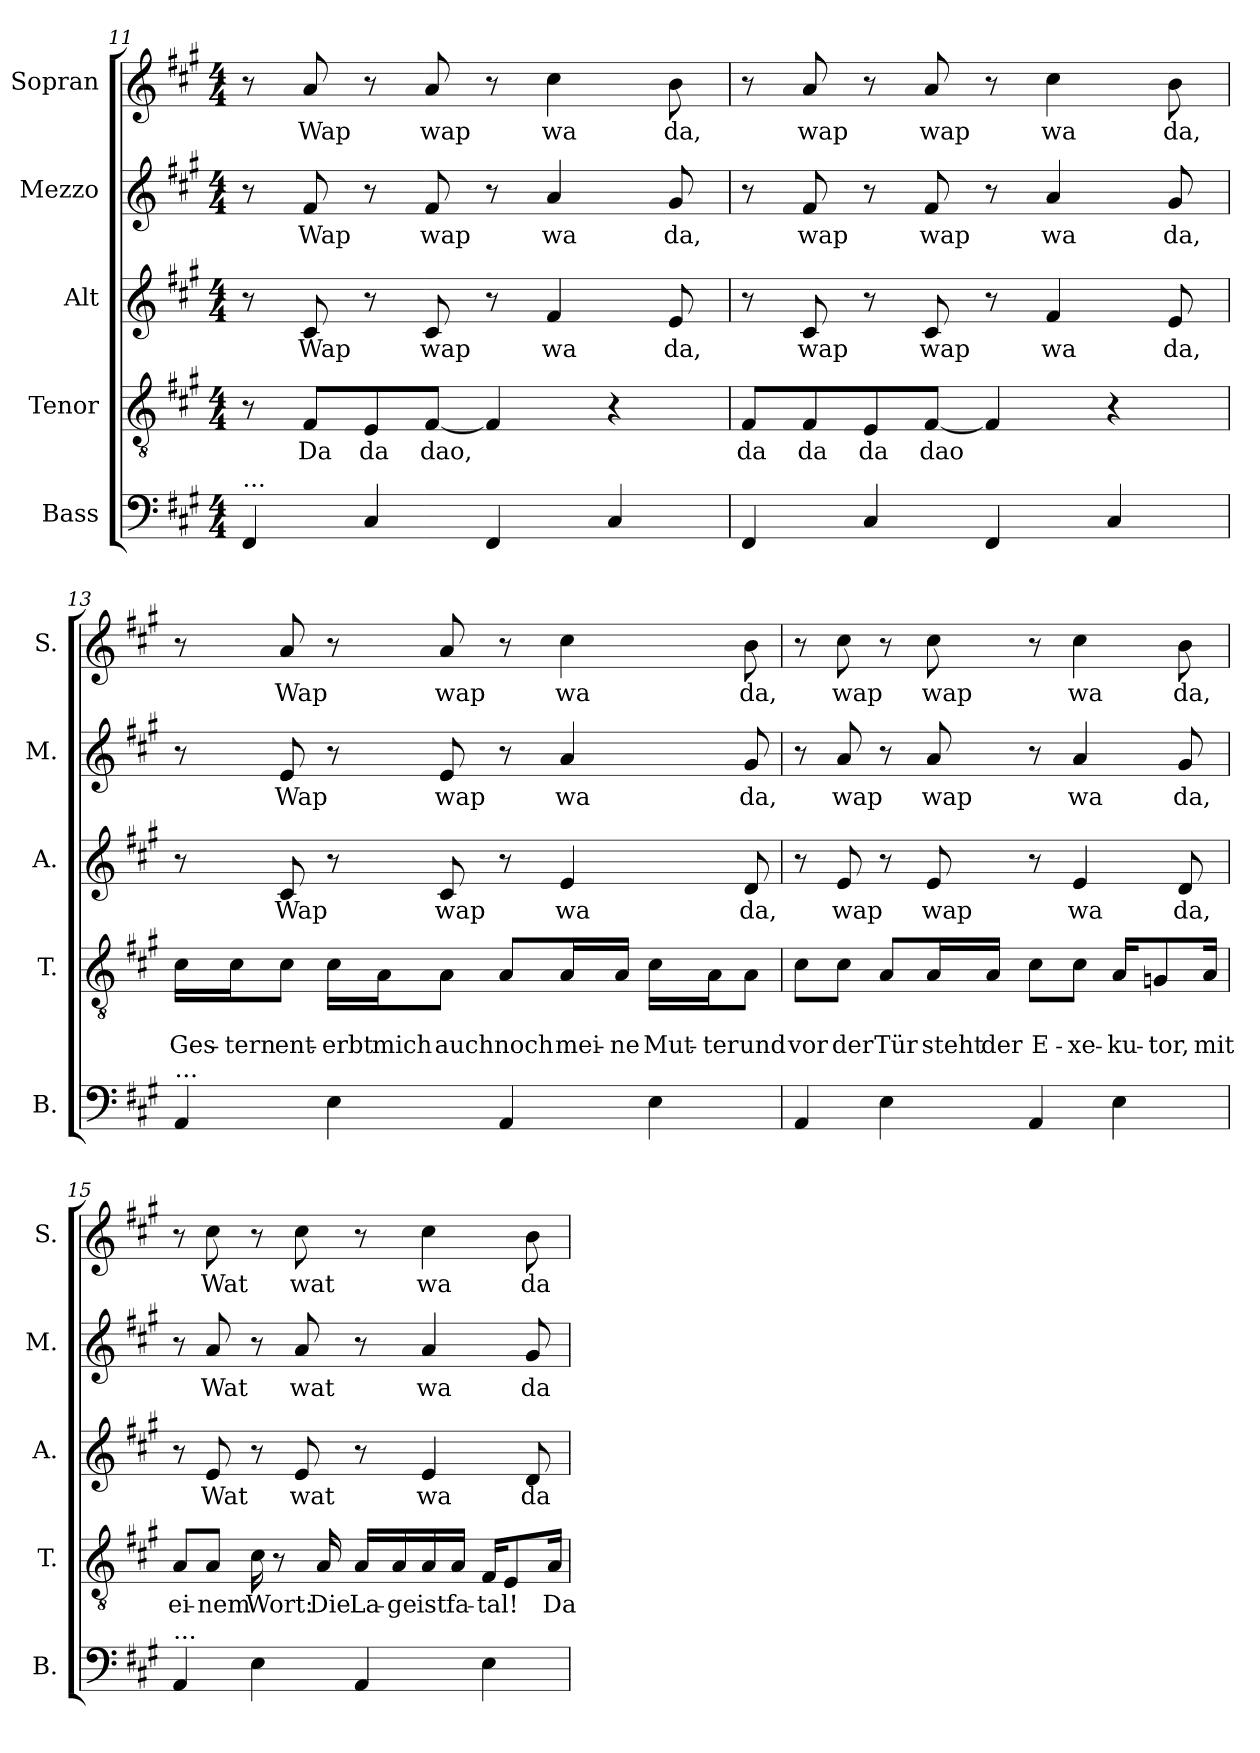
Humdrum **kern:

**kern	**kern	**text	**text	**kern	**text	**kern	**text	**kern	**text
*part5	*part4	*part4	*part4	*part3	*part3	*part2	*part2	*part1	*part1
*staff5	*staff4	*staff4	*staff4	*staff3	*staff3	*staff2	*staff2	*staff1	*staff1
*I"Bass	*I"Tenor	*	*	*I"Alt	*	*I"Mezzo	*	*I"Sopran	*
*I'B.	*I'T.	*	*	*I'A.	*	*I'M.	*	*I'S.	*
!!LO:LB:g=z
*clefF4	*clefGv2	*	*	*clefG2	*	*clefG2	*	*clefG2	*
*k[f#c#g#]	*k[f#c#g#]	*	*	*k[f#c#g#]	*	*k[f#c#g#]	*	*k[f#c#g#]	*
*M4/4	*M4/4	*	*	*M4/4	*	*M4/4	*	*M4/4	*
=11	=11	=11	=11	=11	=11	=11	=11	=11	=11
!LO:TX:a:t=...	!	!	!	!	!	!	!	!	!
4FF#/	8r	.	.	8r	.	8r	.	8r	.
!	!	!LO:LY:b	!	!	!LO:LY:b	!	!LO:LY:b	!	!LO:LY:b
.	8F#/L	Da	.	8c#/	Wap	8f#/	Wap	8a/	Wap
!	!	!LO:LY:b	!	!	!	!	!	!	!
4C#/	8E/	da	.	8r	.	8r	.	8r	.
!	!	!LO:LY:b	!	!	!LO:LY:b	!	!LO:LY:b	!	!LO:LY:b
.	[8F#/J	dao,	.	8c#/	wap	8f#/	wap	8a/	wap
4FF#/	4F#/]	.	.	8r	.	8r	.	8r	.
!	!	!	!	!	!LO:LY:b	!	!LO:LY:b	!	!LO:LY:b
.	.	.	.	4f#/	wa	4a/	wa	4cc#\	wa
4C#/	4r	.	.	.	.	.	.	.	.
!	!	!	!	!	!LO:LY:b	!	!LO:LY:b	!	!LO:LY:b
.	.	.	.	8e/	da,	8g#/	da,	8b\	da,
=12	=12	=12	=12	=12	=12	=12	=12	=12	=12
!	!	!LO:LY:b	!	!	!	!	!	!	!
4FF#/	8F#/L	da	.	8r	.	8r	.	8r	.
!	!	!LO:LY:b	!	!	!LO:LY:b	!	!LO:LY:b	!	!LO:LY:b
.	8F#/	da	.	8c#/	wap	8f#/	wap	8a/	wap
!	!	!LO:LY:b	!	!	!	!	!	!	!
4C#/	8E/	da	.	8r	.	8r	.	8r	.
!	!	!LO:LY:b	!	!	!LO:LY:b	!	!LO:LY:b	!	!LO:LY:b
.	[8F#/J	dao	.	8c#/	wap	8f#/	wap	8a/	wap
4FF#/	4F#/]	.	.	8r	.	8r	.	8r	.
!	!	!	!	!	!LO:LY:b	!	!LO:LY:b	!	!LO:LY:b
.	.	.	.	4f#/	wa	4a/	wa	4cc#\	wa
4C#/	4r	.	.	.	.	.	.	.	.
!	!	!	!	!	!LO:LY:b	!	!LO:LY:b	!	!LO:LY:b
.	.	.	.	8e/	da,	8g#/	da,	8b\	da,
!!LO:LB:g=z
=13	=13	=13	=13	=13	=13	=13	=13	=13	=13
!LO:TX:a:t=...	!	!	!	!	!	!	!	!	!
!	!	!	!LO:LY:b	!	!	!	!	!	!
4AA/	16c#\LL	.	Ges-	8r	.	8r	.	8r	.
!	!	!	!LO:LY:b	!	!	!	!	!	!
.	16c#\J	.	tern	.	.	.	.	.	.
!	!	!	!LO:LY:b	!	!LO:LY:b	!	!LO:LY:b	!	!LO:LY:b
.	8c#\J	.	ent-	8c#/	Wap	8e/	Wap	8a/	Wap
!	!	!	!LO:LY:b	!	!	!	!	!	!
4E\	16c#\LL	.	erbt	8r	.	8r	.	8r	.
!	!	!	!LO:LY:b	!	!	!	!	!	!
.	16A\J	.	mich	.	.	.	.	.	.
!	!	!	!LO:LY:b	!	!LO:LY:b	!	!LO:LY:b	!	!LO:LY:b
.	8A\J	.	auch	8c#/	wap	8e/	wap	8a/	wap
!	!	!	!LO:LY:b	!	!	!	!	!	!
4AA/	8A/L	.	noch	8r	.	8r	.	8r	.
!	!	!	!LO:LY:b	!	!LO:LY:b	!	!LO:LY:b	!	!LO:LY:b
.	16A/L	.	mei-	4e/	wa	4a/	wa	4cc#\	wa
!	!	!	!LO:LY:b	!	!	!	!	!	!
.	16A/JJ	.	ne	.	.	.	.	.	.
!	!	!	!LO:LY:b	!	!	!	!	!	!
4E\	16c#\LL	.	Mut-	.	.	.	.	.	.
!	!	!	!LO:LY:b	!	!	!	!	!	!
.	16A\J	.	ter	.	.	.	.	.	.
!	!	!	!LO:LY:b	!	!LO:LY:b	!	!LO:LY:b	!	!LO:LY:b
.	8A\J	.	und	8d/	da,	8g#/	da,	8b\	da,
=14	=14	=14	=14	=14	=14	=14	=14	=14	=14
!	!	!	!LO:LY:b	!	!	!	!	!	!
4AA/	8c#\L	.	vor	8r	.	8r	.	8r	.
!	!	!	!LO:LY:b	!	!LO:LY:b	!	!LO:LY:b	!	!LO:LY:b
.	8c#\J	.	der	8e/	wap	8a/	wap	8cc#\	wap
!	!	!	!LO:LY:b	!	!	!	!	!	!
4E\	8A/L	.	Tür	8r	.	8r	.	8r	.
!	!	!	!LO:LY:b	!	!LO:LY:b	!	!LO:LY:b	!	!LO:LY:b
.	16A/L	.	steht	8e/	wap	8a/	wap	8cc#\	wap
!	!	!	!LO:LY:b	!	!	!	!	!	!
.	16A/JJ	.	der	.	.	.	.	.	.
!	!	!	!LO:LY:b	!	!	!	!	!	!
4AA/	8c#\L	.	E-	8r	.	8r	.	8r	.
!	!	!	!LO:LY:b	!	!LO:LY:b	!	!LO:LY:b	!	!LO:LY:b
.	8c#\J	.	xe-	4e/	wa	4a/	wa	4cc#\	wa
!	!	!	!LO:LY:b	!	!	!	!	!	!
4E\	16A/KL	.	ku-	.	.	.	.	.	.
!	!	!	!LO:LY:b	!	!	!	!	!	!
.	8Gn/	.	tor,	.	.	.	.	.	.
!	!	!	!	!	!LO:LY:b	!	!LO:LY:b	!	!LO:LY:b
.	.	.	.	8d/	da,	8g#/	da,	8b\	da,
!	!	!	!LO:LY:b	!	!	!	!	!	!
.	16A/Jk	.	mit	.	.	.	.	.	.
!!LO:PB:g=z
=15	=15	=15	=15	=15	=15	=15	=15	=15	=15
!LO:TX:a:t=...	!	!	!	!	!	!	!	!	!
!	!	!LO:LY:b	!	!	!	!	!	!	!
4AA/	8A/L	ei-	.	8r	.	8r	.	8r	.
!	!	!LO:LY:b	!	!	!LO:LY:b	!	!LO:LY:b	!	!LO:LY:b
.	8A/J	nem	.	8e/	Wat	8a/	Wat	8cc#\	Wat
!	!	!LO:LY:b	!	!	!	!	!	!	!
4E\	16c#\	Wort:	.	8r	.	8r	.	8r	.
.	8r	.	.	.	.	.	.	.	.
!	!	!	!	!	!LO:LY:b	!	!LO:LY:b	!	!LO:LY:b
.	.	.	.	8e/	wat	8a/	wat	8cc#\	wat
!	!	!LO:LY:b	!	!	!	!	!	!	!
.	16A/	Die	.	.	.	.	.	.	.
!	!	!LO:LY:b	!	!	!	!	!	!	!
4AA/	16A/LL	La-	.	8r	.	8r	.	8r	.
!	!	!LO:LY:b	!	!	!	!	!	!	!
.	16A/	ge	.	.	.	.	.	.	.
!	!	!LO:LY:b	!	!	!LO:LY:b	!	!LO:LY:b	!	!LO:LY:b
.	16A/	ist	.	4e/	wa	4a/	wa	4cc#\	wa
!	!	!LO:LY:b	!	!	!	!	!	!	!
.	16A/JJ	fa-	.	.	.	.	.	.	.
!	!	!LO:LY:b	!	!	!	!	!	!	!
4E\	16F#/KL	tal!	.	.	.	.	.	.	.
.	8E/	.	.	.	.	.	.	.	.
!	!	!	!	!	!LO:LY:b	!	!LO:LY:b	!	!LO:LY:b
.	.	.	.	8d/	da	8g#/	da	8b\	da
!	!	!LO:LY:b	!	!	!	!	!	!	!
.	16A/Jk	Da	.	.	.	.	.	.	.
=	=	=	=	=	=	=	=	=	=
*-	*-	*-	*-	*-	*-	*-	*-	*-	*-
